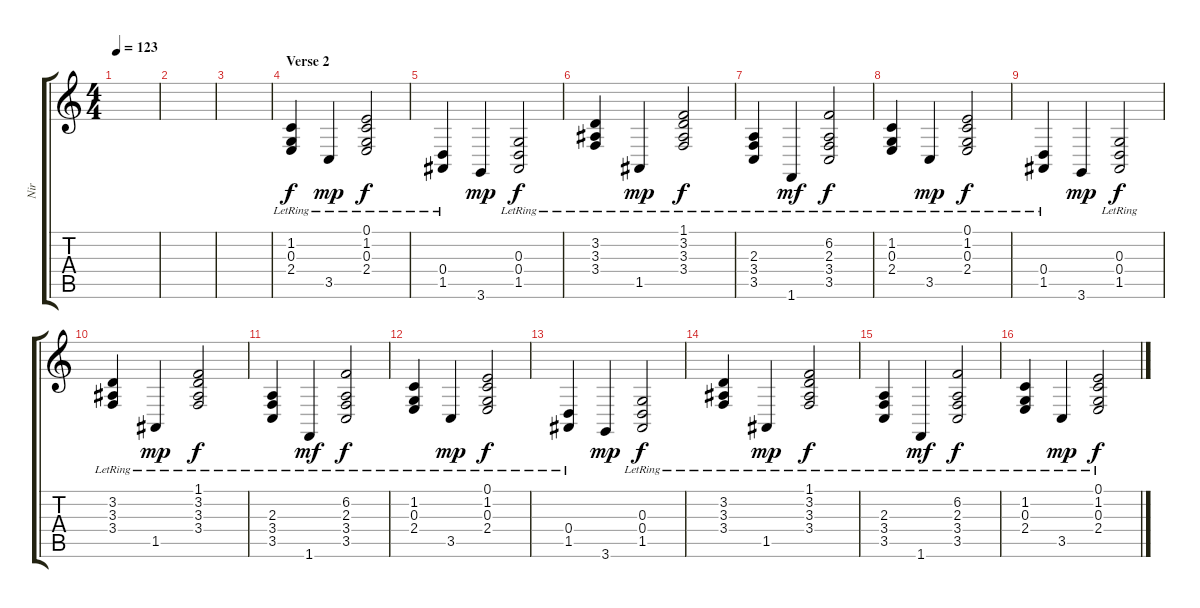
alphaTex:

\track ("Nir" "Nir") {instrument acousticgrandpiano}
\staff {score tabs}
\tuning (E4 B3 G3 D3 A2 E2) {hide}
\ts (4 4)
\tempo 123
\clef g2
\ks c
|
|
|
\section ("" "Verse 2")
(1.2{lr} 0.3{lr} 2.4{lr}).4{dy f} 3.5{lr}.4{dy mp} (0.1 1.2{lr} 0.3{lr} 2.4{lr}).2{dy f} |
(0.4{lr} 1.5{lr}).4 3.6.4{dy mp} (0.3 0.4{lr} 1.5{lr}).2{dy f} |
(3.2{lr} 3.3{lr} 3.4{lr}).4 1.5{lr}.4{dy mp} (1.1 3.2{lr} 3.3{lr} 3.4{lr}).2{dy f} |
(2.3{lr} 3.4{lr} 3.5{lr}).4 1.6{lr}.4{dy mf} (6.2 2.3{lr} 3.4{lr} 3.5{lr}).2{dy f} |
(1.2{lr} 0.3{lr} 2.4{lr}).4 3.5{lr}.4{dy mp} (0.1 1.2{lr} 0.3{lr} 2.4{lr}).2{dy f} |
(0.4{lr} 1.5{lr}).4 3.6.4{dy mp} (0.3 0.4{lr} 1.5{lr}).2{dy f} |
(3.2{lr} 3.3{lr} 3.4{lr}).4 1.5{lr}.4{dy mp} (1.1 3.2{lr} 3.3{lr} 3.4{lr}).2{dy f} |
(2.3{lr} 3.4{lr} 3.5{lr}).4 1.6{lr}.4{dy mf} (6.2 2.3{lr} 3.4{lr} 3.5{lr}).2{dy f} |
(1.2{lr} 0.3{lr} 2.4{lr}).4 3.5{lr}.4{dy mp} (0.1 1.2{lr} 0.3{lr} 2.4{lr}).2{dy f} |
(0.4{lr} 1.5{lr}).4 3.6.4{dy mp} (0.3 0.4{lr} 1.5{lr}).2{dy f} |
(3.2{lr} 3.3{lr} 3.4{lr}).4 1.5{lr}.4{dy mp} (1.1 3.2{lr} 3.3{lr} 3.4{lr}).2{dy f} |
(2.3{lr} 3.4{lr} 3.5{lr}).4 1.6{lr}.4{dy mf} (6.2 2.3{lr} 3.4{lr} 3.5{lr}).2{dy f} |
(1.2{lr} 0.3{lr} 2.4{lr}).4 3.5{lr}.4{dy mp} (0.1 1.2{lr} 0.3{lr} 2.4{lr}).2{dy f}
